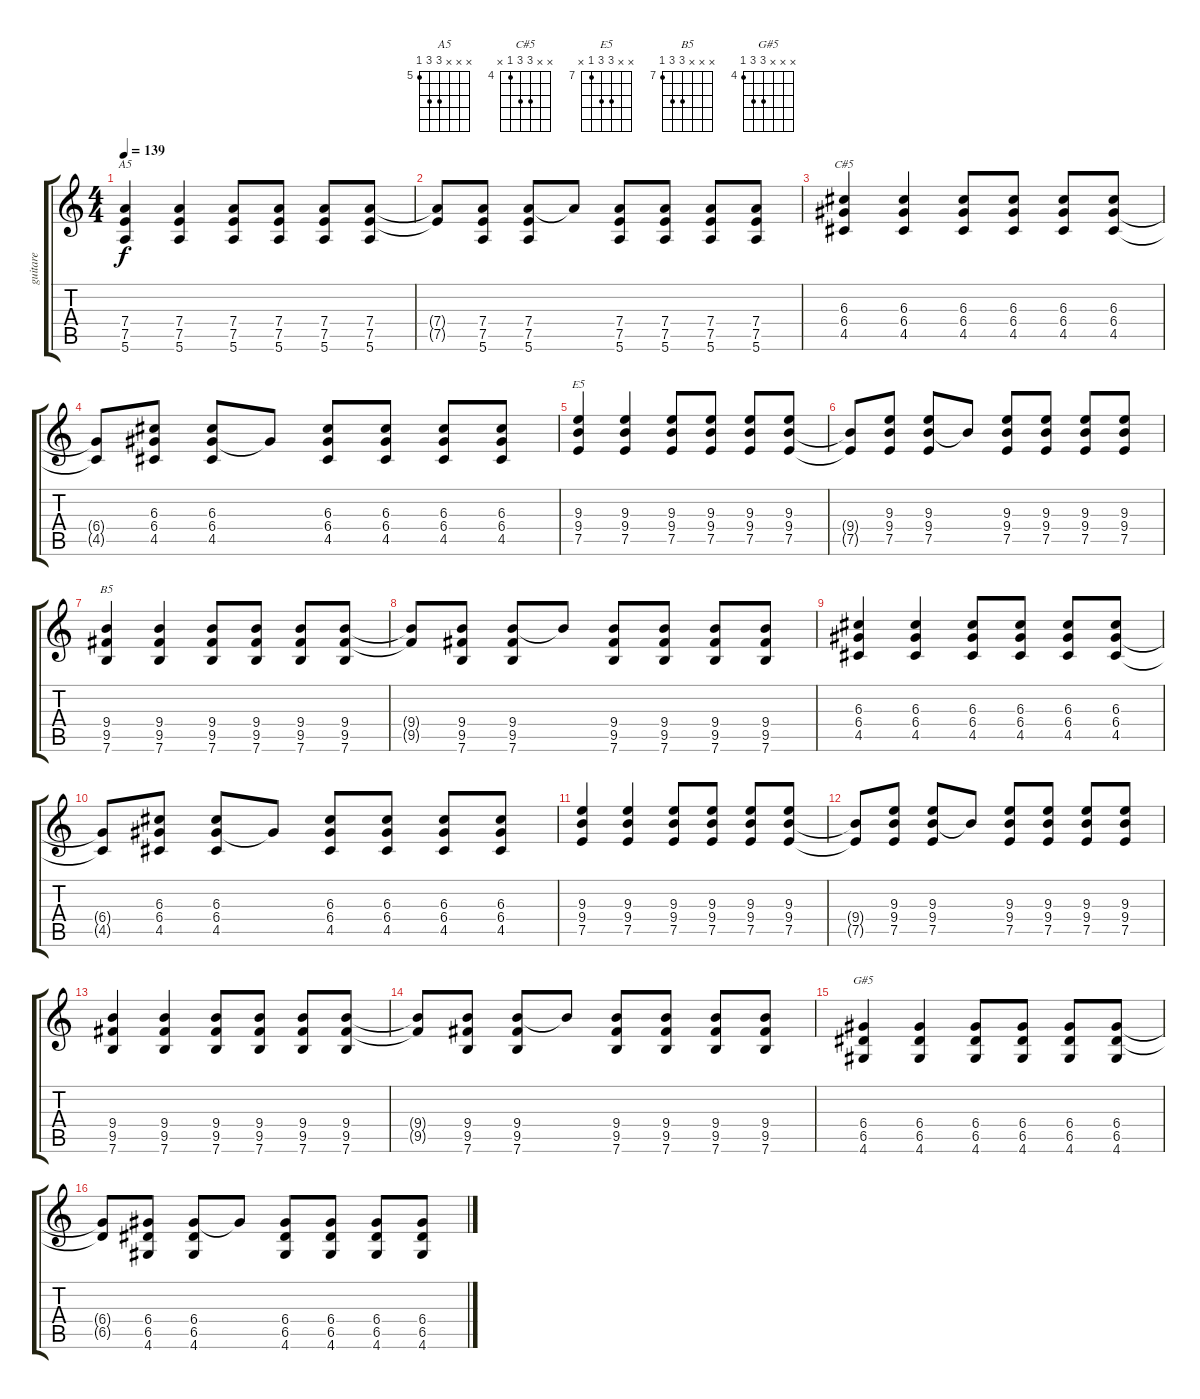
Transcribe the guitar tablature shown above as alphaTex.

\track ("guitare" "guitare") {instrument overdrivenguitar}
\staff {score tabs}
\tuning (E4 B3 G3 D3 A2 E2) {hide}
\chord ("A5" x x x 7 7 5) {firstfret 5}
\chord ("C#5" x x 6 6 4 x) {firstfret 4}
\chord ("E5" x x 9 9 7 x) {firstfret 7}
\chord ("B5" x x x 9 9 7) {firstfret 7}
\chord ("G#5" x x x 6 6 4) {firstfret 4}
\ts (4 4)
\tempo 139
\clef g2
\ks c
(7.4 7.5 5.6).4{ch "A5" dy f} (7.4 7.5 5.6).4 (7.4 7.5 5.6).8 (7.4 7.5 5.6).8 (7.4 7.5 5.6).8 (7.4 7.5 5.6).8 |
(7.4{t} 7.5{t}).8 (7.4 7.5 5.6).8 (7.4 7.5 5.6).8 7.4{t}.8 (7.4 7.5 5.6).8 (7.4 7.5 5.6).8 (7.4 7.5 5.6).8 (7.4 7.5 5.6).8 |
(6.3 6.4 4.5).4{ch "C#5"} (6.3 6.4 4.5).4 (6.3 6.4 4.5).8 (6.3 6.4 4.5).8 (6.3 6.4 4.5).8 (6.3 6.4 4.5).8 |
(6.4{t} 4.5{t}).8 (6.3 6.4 4.5).8 (6.3 6.4 4.5).8 6.4{t}.8 (6.3 6.4 4.5).8 (6.3 6.4 4.5).8 (6.3 6.4 4.5).8 (6.3 6.4 4.5).8 |
(9.3 9.4 7.5).4{ch "E5"} (9.3 9.4 7.5).4 (9.3 9.4 7.5).8 (9.3 9.4 7.5).8 (9.3 9.4 7.5).8 (9.3 9.4 7.5).8 |
(9.4{t} 7.5{t}).8 (9.3 9.4 7.5).8 (9.3 9.4 7.5).8 9.4{t}.8 (9.3 9.4 7.5).8 (9.3 9.4 7.5).8 (9.3 9.4 7.5).8 (9.3 9.4 7.5).8 |
(9.4 9.5 7.6).4{ch "B5"} (9.4 9.5 7.6).4 (9.4 9.5 7.6).8 (9.4 9.5 7.6).8 (9.4 9.5 7.6).8 (9.4 9.5 7.6).8 |
(9.4{t} 9.5{t}).8 (9.4 9.5 7.6).8 (9.4 9.5 7.6).8 9.4{t}.8 (9.4 9.5 7.6).8 (9.4 9.5 7.6).8 (9.4 9.5 7.6).8 (9.4 9.5 7.6).8 |
(6.3 6.4 4.5).4 (6.3 6.4 4.5).4 (6.3 6.4 4.5).8 (6.3 6.4 4.5).8 (6.3 6.4 4.5).8 (6.3 6.4 4.5).8 |
(6.4{t} 4.5{t}).8 (6.3 6.4 4.5).8 (6.3 6.4 4.5).8 6.4{t}.8 (6.3 6.4 4.5).8 (6.3 6.4 4.5).8 (6.3 6.4 4.5).8 (6.3 6.4 4.5).8 |
(9.3 9.4 7.5).4 (9.3 9.4 7.5).4 (9.3 9.4 7.5).8 (9.3 9.4 7.5).8 (9.3 9.4 7.5).8 (9.3 9.4 7.5).8 |
(9.4{t} 7.5{t}).8 (9.3 9.4 7.5).8 (9.3 9.4 7.5).8 9.4{t}.8 (9.3 9.4 7.5).8 (9.3 9.4 7.5).8 (9.3 9.4 7.5).8 (9.3 9.4 7.5).8 |
(9.4 9.5 7.6).4 (9.4 9.5 7.6).4 (9.4 9.5 7.6).8 (9.4 9.5 7.6).8 (9.4 9.5 7.6).8 (9.4 9.5 7.6).8 |
(9.4{t} 9.5{t}).8 (9.4 9.5 7.6).8 (9.4 9.5 7.6).8 9.4{t}.8 (9.4 9.5 7.6).8 (9.4 9.5 7.6).8 (9.4 9.5 7.6).8 (9.4 9.5 7.6).8 |
(6.4 6.5 4.6).4{ch "G#5"} (6.4 6.5 4.6).4 (6.4 6.5 4.6).8 (6.4 6.5 4.6).8 (6.4 6.5 4.6).8 (6.4 6.5 4.6).8 |
(6.4{t} 6.5{t}).8 (6.4 6.5 4.6).8 (6.4 6.5 4.6).8 6.4{t}.8 (6.4 6.5 4.6).8 (6.4 6.5 4.6).8 (6.4 6.5 4.6).8 (6.4 6.5 4.6).8
